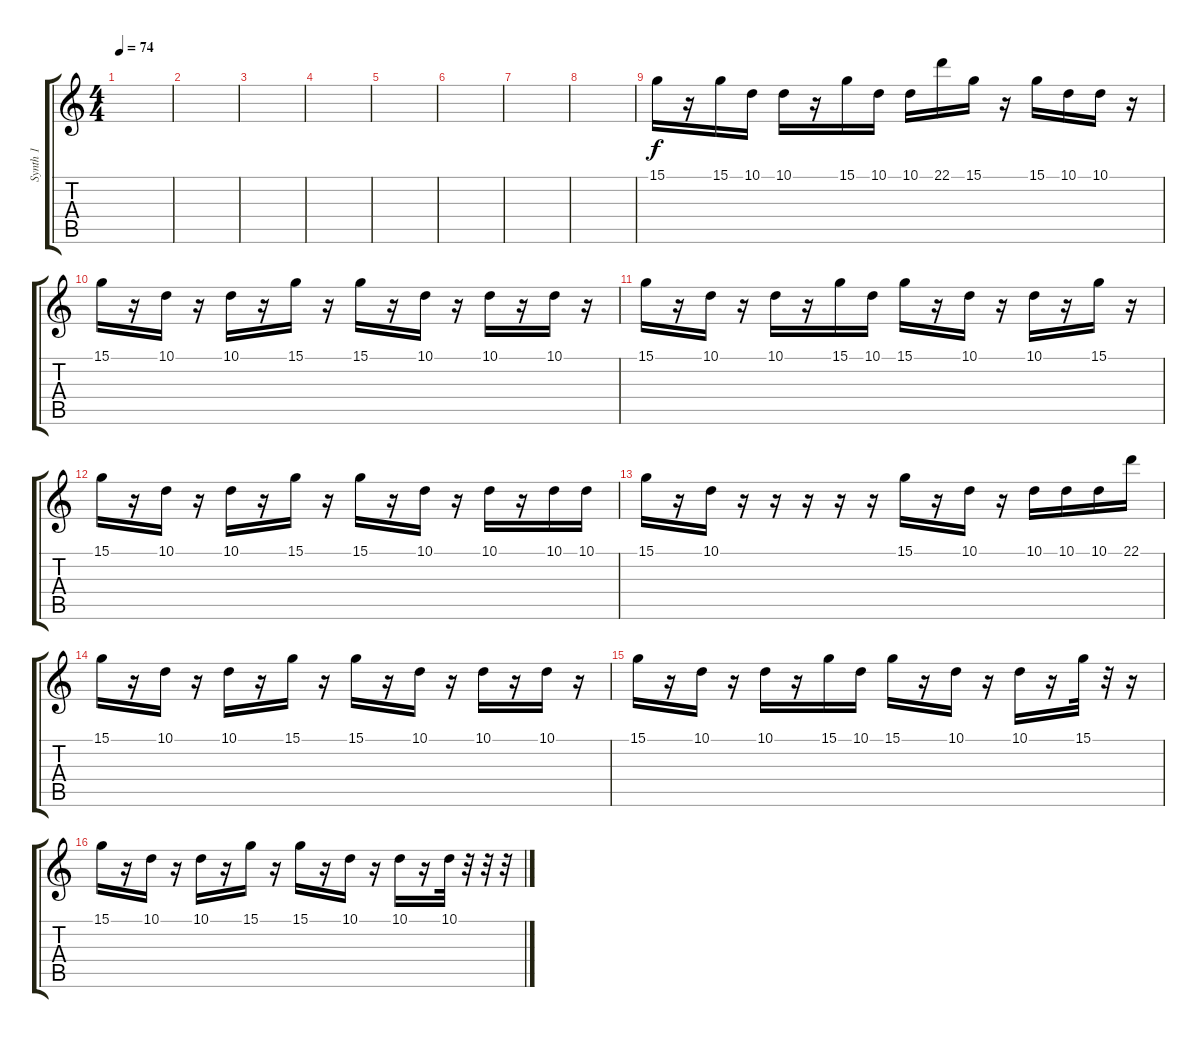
\track ("Synth 1" "Synth 1") {instrument lead8bassandlead}
\staff {score tabs}
\tuning (E4 B3 G3 D3 A2 E2) {hide}
\ts (4 4)
\tempo 74
\clef g2
\ks c
|
|
|
|
|
|
|
|
15.1.16 r.16 15.1.16 10.1.16 10.1.16 r.16 15.1.16 10.1.16 10.1.16 22.1.16 15.1.16 r.16 15.1.16 10.1.16 10.1.16 r.16 |
15.1.16 r.16 10.1.16 r.16 10.1.16 r.16 15.1.16 r.16 15.1.16 r.16 10.1.16 r.16 10.1.16 r.16 10.1.16 r.16 |
15.1.16 r.16 10.1.16 r.16 10.1.16 r.16 15.1.16 10.1.16 15.1.16 r.16 10.1.16 r.16 10.1.16 r.16 15.1.16 r.16 |
15.1.16 r.16 10.1.16 r.16 10.1.16 r.16 15.1.16 r.16 15.1.16 r.16 10.1.16 r.16 10.1.16 r.16 10.1.16 10.1.16 |
15.1.16 r.16 10.1.16 r.16 r.16 r.16 r.16 r.16 15.1.16 r.16 10.1.16 r.16 10.1.16 10.1.16 10.1.16 22.1.16 |
15.1.16 r.16 10.1.16 r.16 10.1.16 r.16 15.1.16 r.16 15.1.16 r.16 10.1.16 r.16 10.1.16 r.16 10.1.16 r.16 |
15.1.16 r.16 10.1.16 r.16 10.1.16 r.16 15.1.16 10.1.16 15.1.16 r.16 10.1.16 r.16 10.1.16 r.16 15.1.32 r.32 r.16 |
15.1.16 r.16 10.1.16 r.16 10.1.16 r.16 15.1.16 r.16 15.1.16 r.16 10.1.16 r.16 10.1.16 r.16 10.1.32 r.32 r.32 r.32
